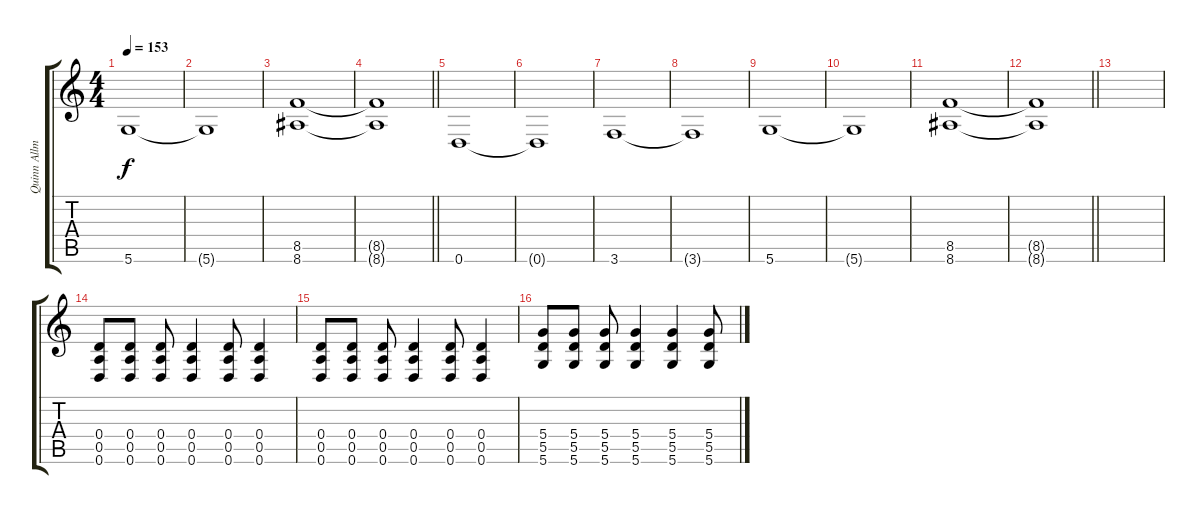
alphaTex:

\track ("Quinn Allman - Lead" "Quinn Allm") {instrument distortionguitar}
\staff {score tabs}
\tuning (E4 B3 G3 D3 A2 D2) {hide}
\ts (4 4)
\tempo 153
\clef g2
\ks c
5.6.1{dy f} |
5.6{t}.1 |
(8.5 8.6).1 |
\barLineRight lightlight
(8.5{t} 8.6{t}).1 |
0.6.1 |
0.6{t}.1 |
3.6.1 |
3.6{t}.1 |
5.6.1 |
5.6{t}.1 |
(8.5 8.6).1 |
\barLineRight lightlight
(8.5{t} 8.6{t}).1 |
|
(0.4 0.5 0.6).8 (0.4 0.5 0.6).8 (0.4 0.5 0.6).8 (0.4 0.5 0.6).4 (0.4 0.5 0.6).8 (0.4 0.5 0.6).4 |
(0.4 0.5 0.6).8 (0.4 0.5 0.6).8 (0.4 0.5 0.6).8 (0.4 0.5 0.6).4 (0.4 0.5 0.6).8 (0.4 0.5 0.6).4 |
(5.4 5.5 5.6).8 (5.4 5.5 5.6).8 (5.4 5.5 5.6).8 (5.4 5.5 5.6).4 (5.4 5.5 5.6).4 (5.4 5.5 5.6).8
